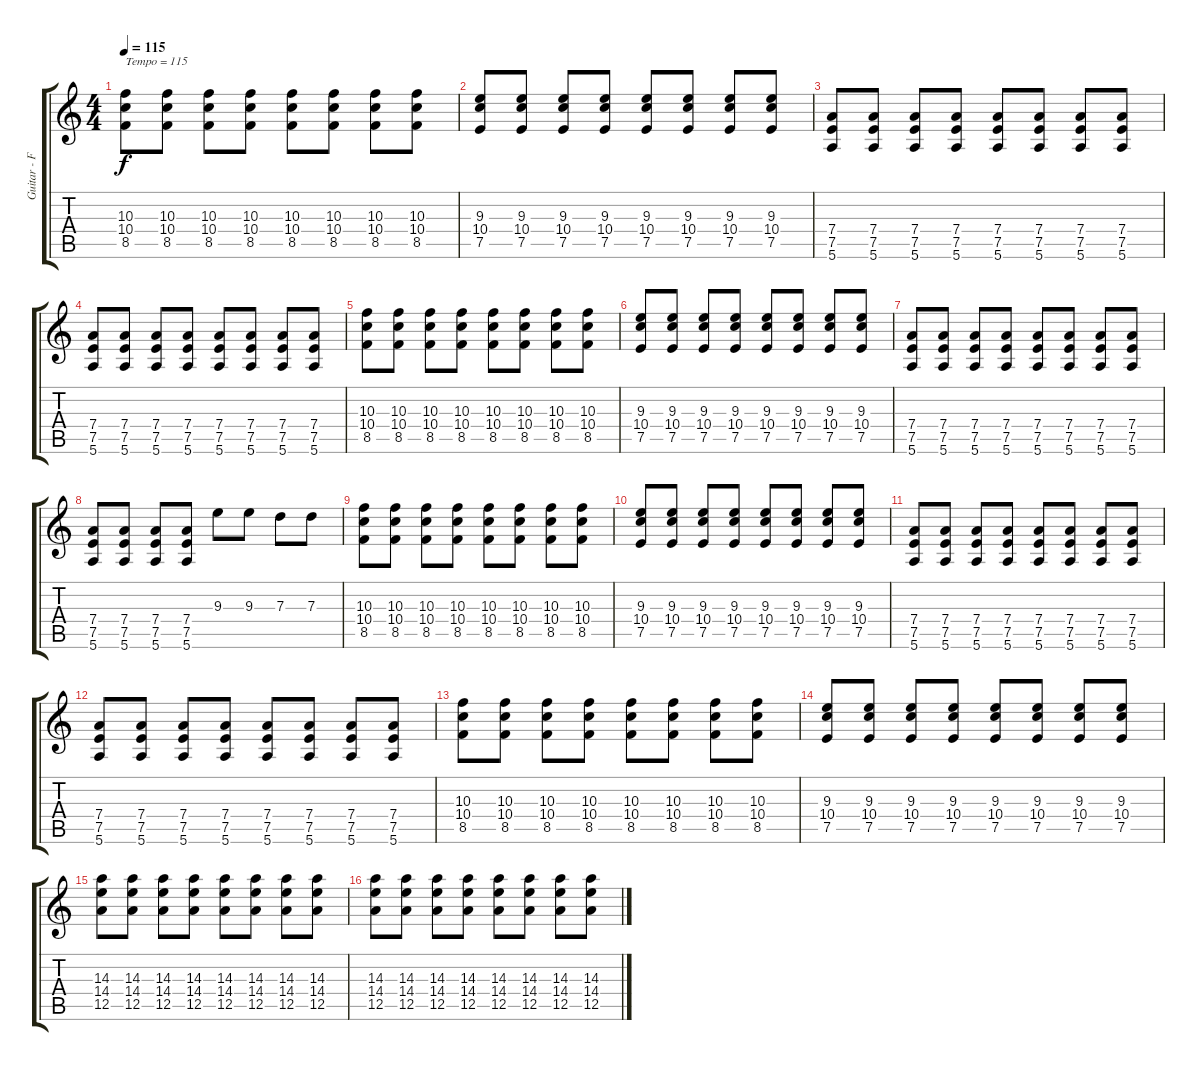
\track ("Guitar - Frusciante" "Guitar - F") {instrument electricguitarclean}
\staff {score tabs}
\tuning (E4 B3 G3 D3 A2 E2) {hide}
\ts (4 4)
\tempo 115
\clef g2
\ks c
(10.3 10.4 8.5).8{txt "Tempo = 115" dy f instrument electricguitarclean} (10.3 10.4 8.5).8 (10.3 10.4 8.5).8 (10.3 10.4 8.5).8 (10.3 10.4 8.5).8 (10.3 10.4 8.5).8 (10.3 10.4 8.5).8 (10.3 10.4 8.5).8 |
(9.3 10.4 7.5).8 (9.3 10.4 7.5).8 (9.3 10.4 7.5).8 (9.3 10.4 7.5).8 (9.3 10.4 7.5).8 (9.3 10.4 7.5).8 (9.3 10.4 7.5).8 (9.3 10.4 7.5).8 |
(7.4 7.5 5.6).8 (7.4 7.5 5.6).8 (7.4 7.5 5.6).8 (7.4 7.5 5.6).8 (7.4 7.5 5.6).8 (7.4 7.5 5.6).8 (7.4 7.5 5.6).8 (7.4 7.5 5.6).8 |
(7.4 7.5 5.6).8 (7.4 7.5 5.6).8 (7.4 7.5 5.6).8 (7.4 7.5 5.6).8 (7.4 7.5 5.6).8 (7.4 7.5 5.6).8 (7.4 7.5 5.6).8 (7.4 7.5 5.6).8 |
(10.3 10.4 8.5).8 (10.3 10.4 8.5).8 (10.3 10.4 8.5).8 (10.3 10.4 8.5).8 (10.3 10.4 8.5).8 (10.3 10.4 8.5).8 (10.3 10.4 8.5).8 (10.3 10.4 8.5).8 |
(9.3 10.4 7.5).8 (9.3 10.4 7.5).8 (9.3 10.4 7.5).8 (9.3 10.4 7.5).8 (9.3 10.4 7.5).8 (9.3 10.4 7.5).8 (9.3 10.4 7.5).8 (9.3 10.4 7.5).8 |
(7.4 7.5 5.6).8 (7.4 7.5 5.6).8 (7.4 7.5 5.6).8 (7.4 7.5 5.6).8 (7.4 7.5 5.6).8 (7.4 7.5 5.6).8 (7.4 7.5 5.6).8 (7.4 7.5 5.6).8 |
(7.4 7.5 5.6).8 (7.4 7.5 5.6).8 (7.4 7.5 5.6).8 (7.4 7.5 5.6).8 9.3.8 9.3.8 7.3.8 7.3.8 |
(10.3 10.4 8.5).8 (10.3 10.4 8.5).8 (10.3 10.4 8.5).8 (10.3 10.4 8.5).8 (10.3 10.4 8.5).8 (10.3 10.4 8.5).8 (10.3 10.4 8.5).8 (10.3 10.4 8.5).8 |
(9.3 10.4 7.5).8 (9.3 10.4 7.5).8 (9.3 10.4 7.5).8 (9.3 10.4 7.5).8 (9.3 10.4 7.5).8 (9.3 10.4 7.5).8 (9.3 10.4 7.5).8 (9.3 10.4 7.5).8 |
(7.4 7.5 5.6).8 (7.4 7.5 5.6).8 (7.4 7.5 5.6).8 (7.4 7.5 5.6).8 (7.4 7.5 5.6).8 (7.4 7.5 5.6).8 (7.4 7.5 5.6).8 (7.4 7.5 5.6).8 |
(7.4 7.5 5.6).8 (7.4 7.5 5.6).8 (7.4 7.5 5.6).8 (7.4 7.5 5.6).8 (7.4 7.5 5.6).8 (7.4 7.5 5.6).8 (7.4 7.5 5.6).8 (7.4 7.5 5.6).8 |
(10.3 10.4 8.5).8 (10.3 10.4 8.5).8 (10.3 10.4 8.5).8 (10.3 10.4 8.5).8 (10.3 10.4 8.5).8 (10.3 10.4 8.5).8 (10.3 10.4 8.5).8 (10.3 10.4 8.5).8 |
(9.3 10.4 7.5).8 (9.3 10.4 7.5).8 (9.3 10.4 7.5).8 (9.3 10.4 7.5).8 (9.3 10.4 7.5).8 (9.3 10.4 7.5).8 (9.3 10.4 7.5).8 (9.3 10.4 7.5).8 |
(14.3 14.4 12.5).8 (14.3 14.4 12.5).8 (14.3 14.4 12.5).8 (14.3 14.4 12.5).8 (14.3 14.4 12.5).8 (14.3 14.4 12.5).8 (14.3 14.4 12.5).8 (14.3 14.4 12.5).8 |
(14.3 14.4 12.5).8 (14.3 14.4 12.5).8 (14.3 14.4 12.5).8 (14.3 14.4 12.5).8 (14.3 14.4 12.5).8 (14.3 14.4 12.5).8 (14.3 14.4 12.5).8 (14.3 14.4 12.5).8
